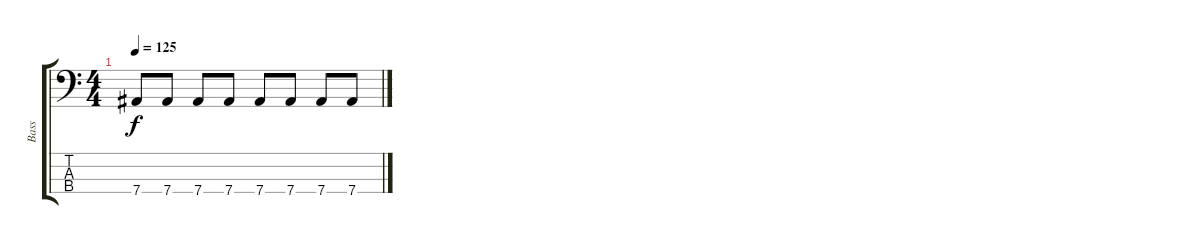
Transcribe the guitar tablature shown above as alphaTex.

\track ("Bass" "Bass") {instrument electricbassfinger}
\staff {score tabs}
\tuning (Gb2 Db2 Ab1 Eb1) {hide}
\ts (4 4)
\tempo 125
\clef f4
\ks c
7.4{t}.8{dy f} 7.4.8 7.4.8 7.4.8 7.4.8 7.4.8 7.4.8 7.4.8
